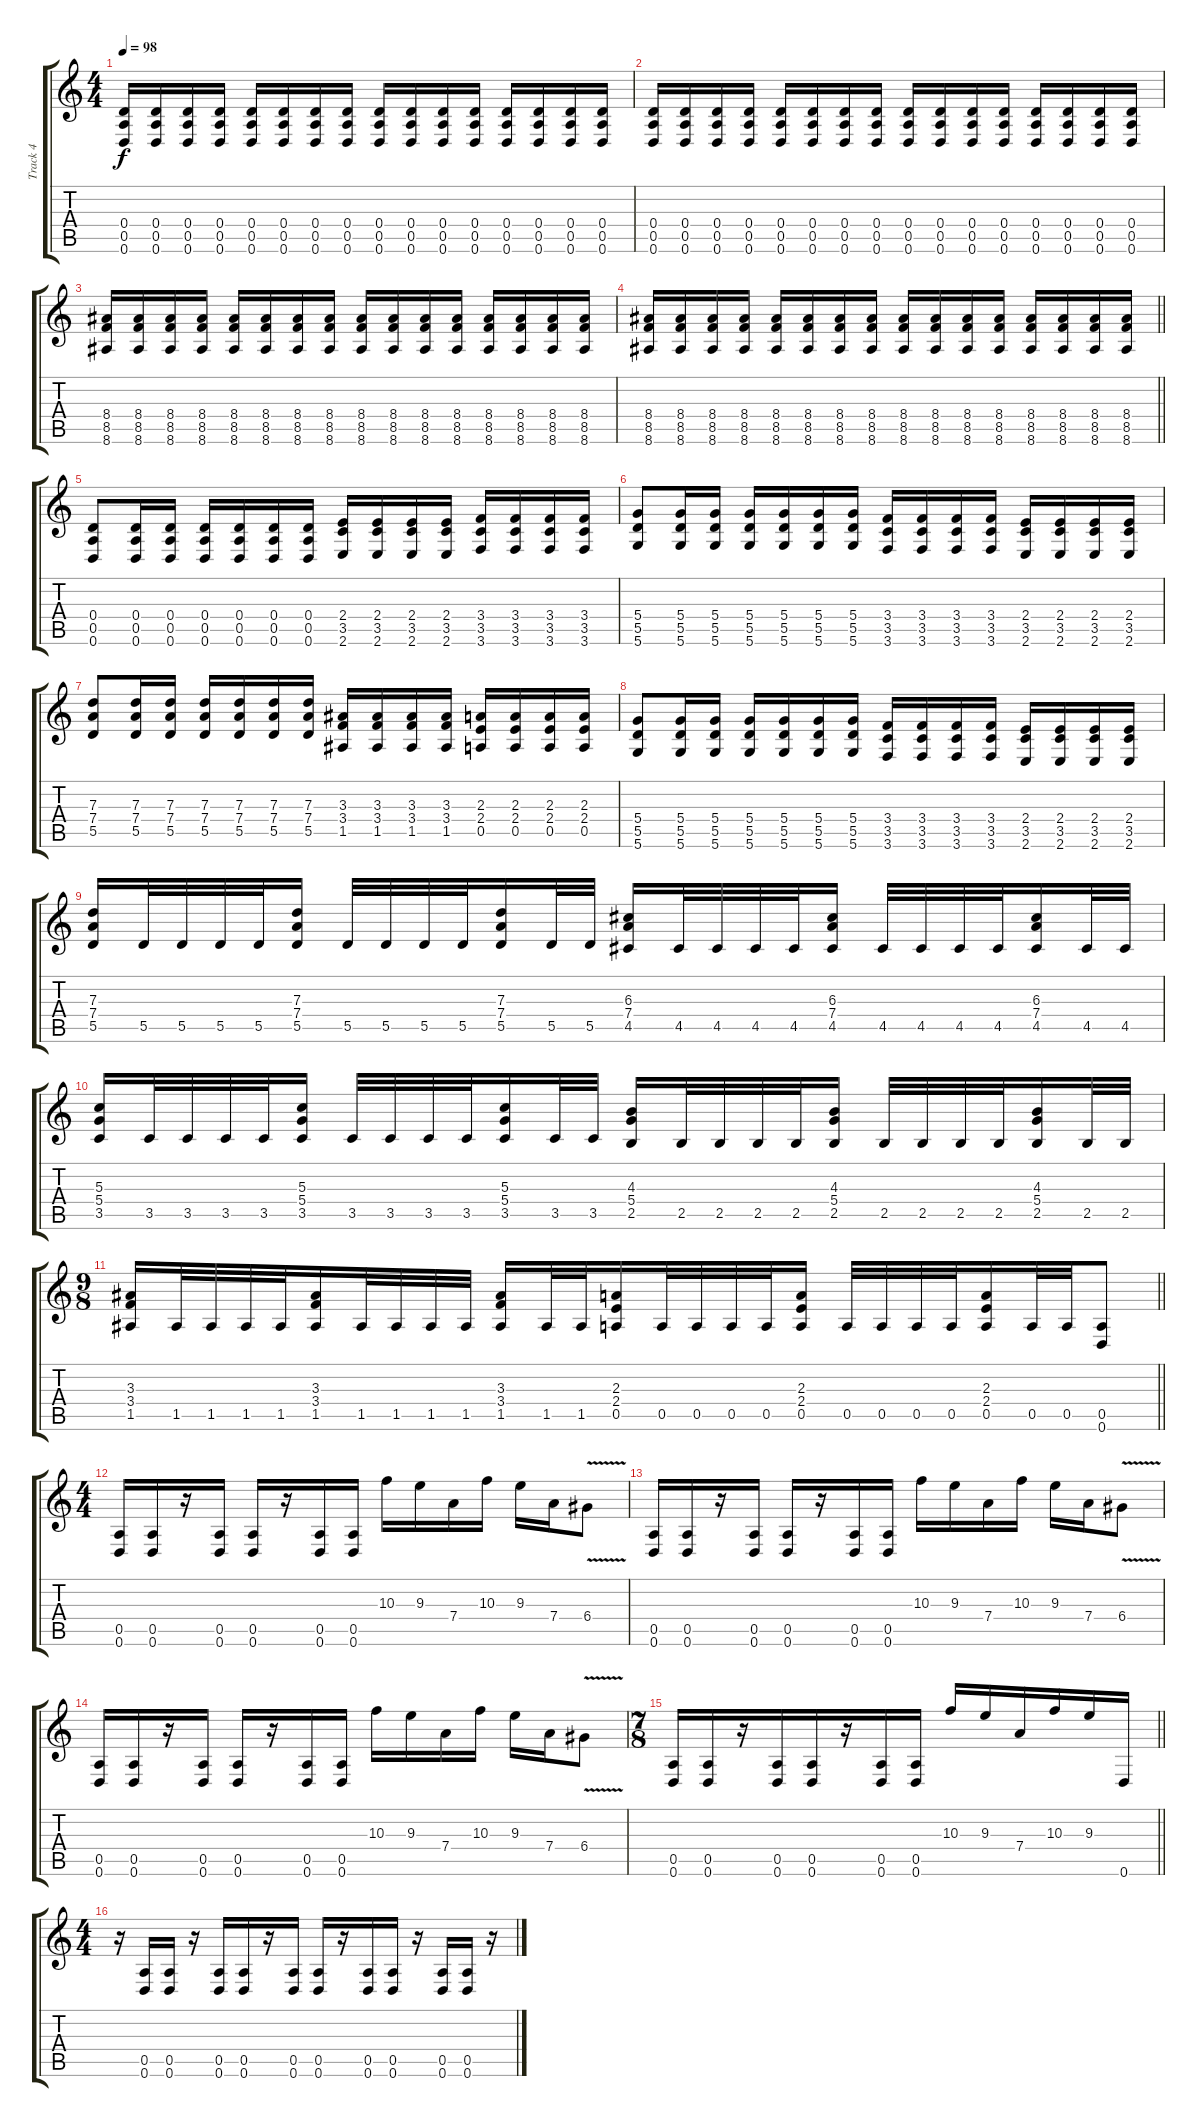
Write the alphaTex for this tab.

\track ("Track 4" "Track 4") {instrument distortionguitar}
\staff {score tabs}
\tuning (E4 B3 G3 D3 A2 D2) {hide}
\ts (4 4)
\tempo 98
\clef g2
\ks c
(0.4 0.5 0.6).16{dy f} (0.4 0.5 0.6).16 (0.4 0.5 0.6).16 (0.4 0.5 0.6).16 (0.4 0.5 0.6).16 (0.4 0.5 0.6).16 (0.4 0.5 0.6).16 (0.4 0.5 0.6).16 (0.4 0.5 0.6).16 (0.4 0.5 0.6).16 (0.4 0.5 0.6).16 (0.4 0.5 0.6).16 (0.4 0.5 0.6).16 (0.4 0.5 0.6).16 (0.4 0.5 0.6).16 (0.4 0.5 0.6).16 |
(0.4 0.5 0.6).16 (0.4 0.5 0.6).16 (0.4 0.5 0.6).16 (0.4 0.5 0.6).16 (0.4 0.5 0.6).16 (0.4 0.5 0.6).16 (0.4 0.5 0.6).16 (0.4 0.5 0.6).16 (0.4 0.5 0.6).16 (0.4 0.5 0.6).16 (0.4 0.5 0.6).16 (0.4 0.5 0.6).16 (0.4 0.5 0.6).16 (0.4 0.5 0.6).16 (0.4 0.5 0.6).16 (0.4 0.5 0.6).16 |
(8.4 8.5 8.6).16 (8.4 8.5 8.6).16 (8.4 8.5 8.6).16 (8.4 8.5 8.6).16 (8.4 8.5 8.6).16 (8.4 8.5 8.6).16 (8.4 8.5 8.6).16 (8.4 8.5 8.6).16 (8.4 8.5 8.6).16 (8.4 8.5 8.6).16 (8.4 8.5 8.6).16 (8.4 8.5 8.6).16 (8.4 8.5 8.6).16 (8.4 8.5 8.6).16 (8.4 8.5 8.6).16 (8.4 8.5 8.6).16 |
\barLineRight lightlight
(8.4 8.5 8.6).16 (8.4 8.5 8.6).16 (8.4 8.5 8.6).16 (8.4 8.5 8.6).16 (8.4 8.5 8.6).16 (8.4 8.5 8.6).16 (8.4 8.5 8.6).16 (8.4 8.5 8.6).16 (8.4 8.5 8.6).16 (8.4 8.5 8.6).16 (8.4 8.5 8.6).16 (8.4 8.5 8.6).16 (8.4 8.5 8.6).16 (8.4 8.5 8.6).16 (8.4 8.5 8.6).16 (8.4 8.5 8.6).16 |
(0.4 0.5 0.6).8{volume 14 balance 8} (0.4 0.5 0.6).16 (0.4 0.5 0.6).16 (0.4 0.5 0.6).16 (0.4 0.5 0.6).16 (0.4 0.5 0.6).16 (0.4 0.5 0.6).16 (2.4 3.5 2.6).16 (2.4 3.5 2.6).16 (2.4 3.5 2.6).16 (2.4 3.5 2.6).16 (3.4 3.5 3.6).16 (3.4 3.5 3.6).16 (3.4 3.5 3.6).16 (3.4 3.5 3.6).16 |
(5.4 5.5 5.6).8 (5.4 5.5 5.6).16 (5.4 5.5 5.6).16 (5.4 5.5 5.6).16 (5.4 5.5 5.6).16 (5.4 5.5 5.6).16 (5.4 5.5 5.6).16 (3.4 3.5 3.6).16 (3.4 3.5 3.6).16 (3.4 3.5 3.6).16 (3.4 3.5 3.6).16 (2.4 3.5 2.6).16 (2.4 3.5 2.6).16 (2.4 3.5 2.6).16 (2.4 3.5 2.6).16 |
(7.3 7.4 5.5).8 (7.3 7.4 5.5).16 (7.3 7.4 5.5).16 (7.3 7.4 5.5).16 (7.3 7.4 5.5).16 (7.3 7.4 5.5).16 (7.3 7.4 5.5).16 (3.3 3.4 1.5).16 (3.3 3.4 1.5).16 (3.3 3.4 1.5).16 (3.3 3.4 1.5).16 (2.3 2.4 0.5).16 (2.3 2.4 0.5).16 (2.3 2.4 0.5).16 (2.3 2.4 0.5).16 |
(5.4 5.5 5.6).8 (5.4 5.5 5.6).16 (5.4 5.5 5.6).16 (5.4 5.5 5.6).16 (5.4 5.5 5.6).16 (5.4 5.5 5.6).16 (5.4 5.5 5.6).16 (3.4 3.5 3.6).16 (3.4 3.5 3.6).16 (3.4 3.5 3.6).16 (3.4 3.5 3.6).16 (2.4 3.5 2.6).16 (2.4 3.5 2.6).16 (2.4 3.5 2.6).16 (2.4 3.5 2.6).16 |
(7.3 7.4 5.5).16 5.5.32 5.5.32 5.5.32 5.5.32 (7.3 7.4 5.5).16 5.5.32 5.5.32 5.5.32 5.5.32 (7.3 7.4 5.5).16 5.5.32 5.5.32 (6.3 7.4 4.5).16 4.5.32 4.5.32 4.5.32 4.5.32 (6.3 7.4 4.5).16 4.5.32 4.5.32 4.5.32 4.5.32 (6.3 7.4 4.5).16 4.5.32 4.5.32 |
(5.3 5.4 3.5).16 3.5.32 3.5.32 3.5.32 3.5.32 (5.3 5.4 3.5).16 3.5.32 3.5.32 3.5.32 3.5.32 (5.3 5.4 3.5).16 3.5.32 3.5.32 (4.3 5.4 2.5).16 2.5.32 2.5.32 2.5.32 2.5.32 (4.3 5.4 2.5).16 2.5.32 2.5.32 2.5.32 2.5.32 (4.3 5.4 2.5).16 2.5.32 2.5.32 |
\ts (9 8)
\barLineRight lightlight
(3.3 3.4 1.5).16 1.5.32 1.5.32 1.5.32 1.5.32 (3.3 3.4 1.5).16 1.5.32 1.5.32 1.5.32 1.5.32 (3.3 3.4 1.5).16 1.5.32 1.5.32 (2.3 2.4 0.5).16 0.5.32 0.5.32 0.5.32 0.5.32 (2.3 2.4 0.5).16 0.5.32 0.5.32 0.5.32 0.5.32 (2.3 2.4 0.5).16 0.5.32 0.5.32 (0.5 0.6).8 |
\ts (4 4)
(0.5 0.6).16 (0.5 0.6).16 r.16 (0.5 0.6).16 (0.5 0.6).16 r.16 (0.5 0.6).16 (0.5 0.6).16 10.3.16 9.3.16 7.4.16 10.3.16 9.3.16 7.4.16 6.4{v}.8 |
(0.5 0.6).16 (0.5 0.6).16 r.16 (0.5 0.6).16 (0.5 0.6).16 r.16 (0.5 0.6).16 (0.5 0.6).16 10.3.16 9.3.16 7.4.16 10.3.16 9.3.16 7.4.16 6.4{v}.8 |
(0.5 0.6).16 (0.5 0.6).16 r.16 (0.5 0.6).16 (0.5 0.6).16 r.16 (0.5 0.6).16 (0.5 0.6).16 10.3.16 9.3.16 7.4.16 10.3.16 9.3.16 7.4.16 6.4{v}.8 |
\ts (7 8)
\barLineRight lightlight
(0.5 0.6).16 (0.5 0.6).16 r.16 (0.5 0.6).16 (0.5 0.6).16 r.16 (0.5 0.6).16 (0.5 0.6).16 10.3.16 9.3.16 7.4.16 10.3.16 9.3.16 0.6.16 |
\ts (4 4)
r.16 (0.5 0.6).16 (0.5 0.6).16 r.16 (0.5 0.6).16 (0.5 0.6).16 r.16 (0.5 0.6).16 (0.5 0.6).16 r.16 (0.5 0.6).16 (0.5 0.6).16 r.16 (0.5 0.6).16 (0.5 0.6).16 r.16
